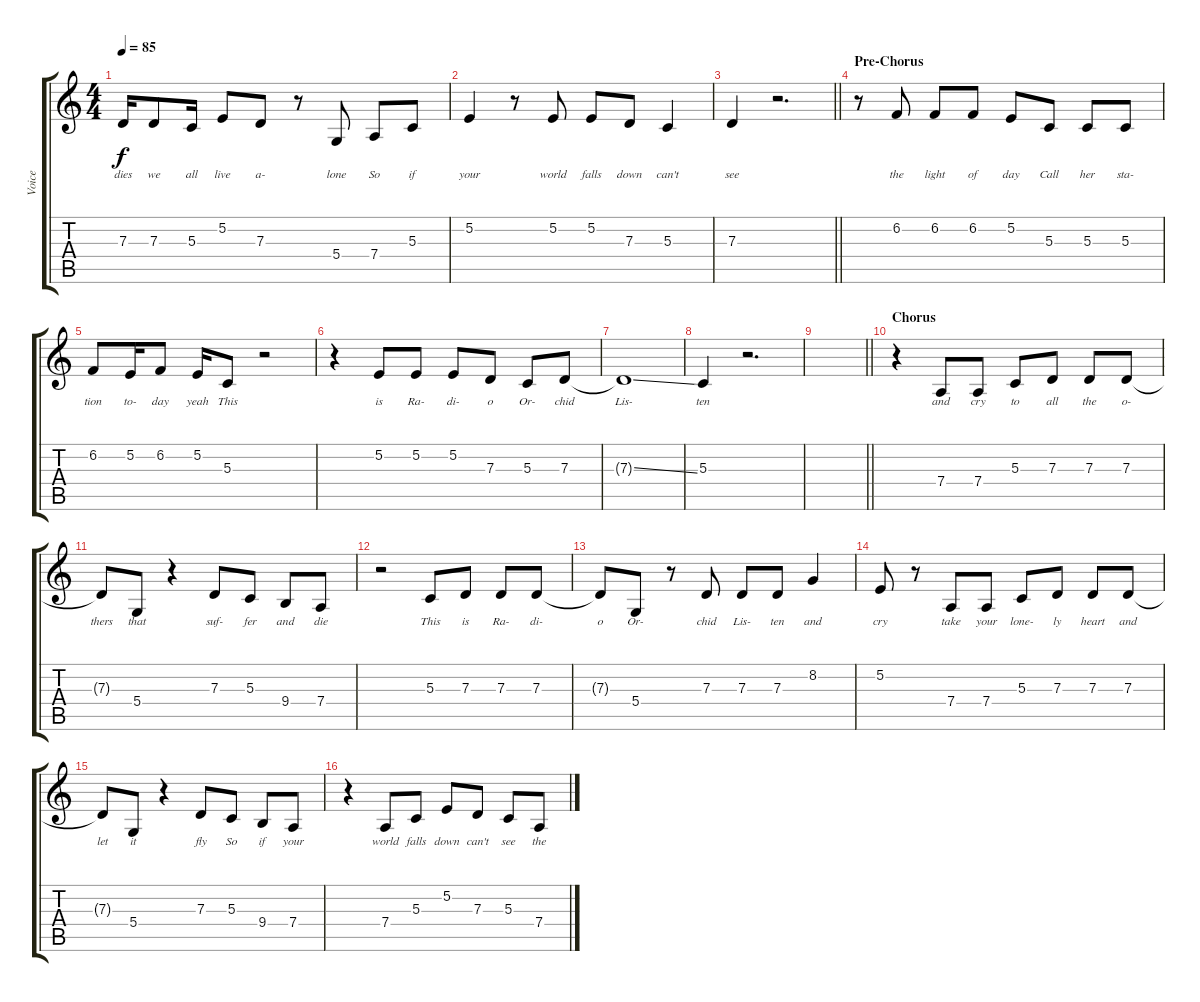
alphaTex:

\track ("Voice" "Voice") {instrument altosax}
\staff {score tabs}
\tuning (E4 B3 G3 D3 A2 E2) {hide}
\ts (4 4)
\tempo 85
\clef g2
\ks c
7.3.16{lyrics (0 "dies") lyrics (1 "") lyrics (2 "") lyrics (3 "") lyrics (4 "") dy f} 7.3.8{lyrics (0 "we") lyrics (1 "") lyrics (2 "") lyrics (3 "") lyrics (4 "")} 5.3.16{lyrics (0 "all") lyrics (1 "") lyrics (2 "") lyrics (3 "") lyrics (4 "")} 5.2.8{lyrics (0 "live") lyrics (1 "") lyrics (2 "") lyrics (3 "") lyrics (4 "")} 7.3.8{lyrics (0 "a-") lyrics (1 "") lyrics (2 "") lyrics (3 "") lyrics (4 "")} r.8 5.4.8{lyrics (0 "lone") lyrics (1 "") lyrics (2 "") lyrics (3 "") lyrics (4 "")} 7.4.8{lyrics (0 "So") lyrics (1 "") lyrics (2 "") lyrics (3 "") lyrics (4 "")} 5.3.8{lyrics (0 "if") lyrics (1 "") lyrics (2 "") lyrics (3 "") lyrics (4 "")} |
5.2.4{lyrics (0 "your") lyrics (1 "") lyrics (2 "") lyrics (3 "") lyrics (4 "")} r.8 5.2.8{lyrics (0 "world") lyrics (1 "") lyrics (2 "") lyrics (3 "") lyrics (4 "")} 5.2.8{lyrics (0 "falls") lyrics (1 "") lyrics (2 "") lyrics (3 "") lyrics (4 "")} 7.3.8{lyrics (0 "down") lyrics (1 "") lyrics (2 "") lyrics (3 "") lyrics (4 "")} 5.3.4{lyrics (0 "can't") lyrics (1 "") lyrics (2 "") lyrics (3 "") lyrics (4 "")} |
\barLineRight lightlight
7.3.4{lyrics (0 "see") lyrics (1 "") lyrics (2 "") lyrics (3 "") lyrics (4 "")} r.2{d} |
\section ("" "Pre-Chorus")
r.8 6.2.8{lyrics (0 "the") lyrics (1 "") lyrics (2 "") lyrics (3 "") lyrics (4 "")} 6.2.8{lyrics (0 "light") lyrics (1 "") lyrics (2 "") lyrics (3 "") lyrics (4 "")} 6.2.8{lyrics (0 "of") lyrics (1 "") lyrics (2 "") lyrics (3 "") lyrics (4 "")} 5.2.8{lyrics (0 "day") lyrics (1 "") lyrics (2 "") lyrics (3 "") lyrics (4 "")} 5.3.8{lyrics (0 "Call") lyrics (1 "") lyrics (2 "") lyrics (3 "") lyrics (4 "")} 5.3.8{lyrics (0 "her") lyrics (1 "") lyrics (2 "") lyrics (3 "") lyrics (4 "")} 5.3.8{lyrics (0 "sta-") lyrics (1 "") lyrics (2 "") lyrics (3 "") lyrics (4 "")} |
6.2.8{lyrics (0 "tion") lyrics (1 "") lyrics (2 "") lyrics (3 "") lyrics (4 "")} 5.2.16{lyrics (0 "to-") lyrics (1 "") lyrics (2 "") lyrics (3 "") lyrics (4 "")} 6.2.8{lyrics (0 "day") lyrics (1 "") lyrics (2 "") lyrics (3 "") lyrics (4 "")} 5.2.16{lyrics (0 "yeah") lyrics (1 "") lyrics (2 "") lyrics (3 "") lyrics (4 "")} 5.3.8{lyrics (0 "This") lyrics (1 "") lyrics (2 "") lyrics (3 "") lyrics (4 "")} r.2 |
r.4 5.2.8{lyrics (0 "is") lyrics (1 "") lyrics (2 "") lyrics (3 "") lyrics (4 "")} 5.2.8{lyrics (0 "Ra-") lyrics (1 "") lyrics (2 "") lyrics (3 "") lyrics (4 "")} 5.2.8{lyrics (0 "di-") lyrics (1 "") lyrics (2 "") lyrics (3 "") lyrics (4 "")} 7.3.8{lyrics (0 "o") lyrics (1 "") lyrics (2 "") lyrics (3 "") lyrics (4 "")} 5.3.8{lyrics (0 "Or-") lyrics (1 "") lyrics (2 "") lyrics (3 "") lyrics (4 "")} 7.3.8{lyrics (0 "chid") lyrics (1 "") lyrics (2 "") lyrics (3 "") lyrics (4 "")} |
7.3{ss t}.1{lyrics (0 "Lis-") lyrics (1 "") lyrics (2 "") lyrics (3 "") lyrics (4 "")} |
5.3.4{lyrics (0 "ten") lyrics (1 "") lyrics (2 "") lyrics (3 "") lyrics (4 "")} r.2{d} |
\barLineRight lightlight
|
\section ("" "Chorus")
r.4 7.4.8{lyrics (0 "and") lyrics (1 "") lyrics (2 "") lyrics (3 "") lyrics (4 "")} 7.4.8{lyrics (0 "cry") lyrics (1 "") lyrics (2 "") lyrics (3 "") lyrics (4 "")} 5.3.8{lyrics (0 "to") lyrics (1 "") lyrics (2 "") lyrics (3 "") lyrics (4 "")} 7.3.8{lyrics (0 "all") lyrics (1 "") lyrics (2 "") lyrics (3 "") lyrics (4 "")} 7.3.8{lyrics (0 "the") lyrics (1 "") lyrics (2 "") lyrics (3 "") lyrics (4 "")} 7.3.8{lyrics (0 "o-") lyrics (1 "") lyrics (2 "") lyrics (3 "") lyrics (4 "")} |
7.3{t}.8{lyrics (0 "thers") lyrics (1 "") lyrics (2 "") lyrics (3 "") lyrics (4 "")} 5.4.8{lyrics (0 "that") lyrics (1 "") lyrics (2 "") lyrics (3 "") lyrics (4 "")} r.4 7.3.8{lyrics (0 "suf-") lyrics (1 "") lyrics (2 "") lyrics (3 "") lyrics (4 "")} 5.3.8{lyrics (0 "fer") lyrics (1 "") lyrics (2 "") lyrics (3 "") lyrics (4 "")} 9.4.8{lyrics (0 "and") lyrics (1 "") lyrics (2 "") lyrics (3 "") lyrics (4 "")} 7.4.8{lyrics (0 "die") lyrics (1 "") lyrics (2 "") lyrics (3 "") lyrics (4 "")} |
r.2 5.3.8{lyrics (0 "This") lyrics (1 "") lyrics (2 "") lyrics (3 "") lyrics (4 "")} 7.3.8{lyrics (0 "is") lyrics (1 "") lyrics (2 "") lyrics (3 "") lyrics (4 "")} 7.3.8{lyrics (0 "Ra-") lyrics (1 "") lyrics (2 "") lyrics (3 "") lyrics (4 "")} 7.3.8{lyrics (0 "di-") lyrics (1 "") lyrics (2 "") lyrics (3 "") lyrics (4 "")} |
7.3{t}.8{lyrics (0 "o") lyrics (1 "") lyrics (2 "") lyrics (3 "") lyrics (4 "")} 5.4.8{lyrics (0 "Or-") lyrics (1 "") lyrics (2 "") lyrics (3 "") lyrics (4 "")} r.8 7.3.8{lyrics (0 "chid") lyrics (1 "") lyrics (2 "") lyrics (3 "") lyrics (4 "")} 7.3.8{lyrics (0 "Lis-") lyrics (1 "") lyrics (2 "") lyrics (3 "") lyrics (4 "")} 7.3.8{lyrics (0 "ten") lyrics (1 "") lyrics (2 "") lyrics (3 "") lyrics (4 "")} 8.2.4{lyrics (0 "and") lyrics (1 "") lyrics (2 "") lyrics (3 "") lyrics (4 "")} |
5.2.8{lyrics (0 "cry") lyrics (1 "") lyrics (2 "") lyrics (3 "") lyrics (4 "")} r.8 7.4.8{lyrics (0 "take") lyrics (1 "") lyrics (2 "") lyrics (3 "") lyrics (4 "")} 7.4.8{lyrics (0 "your") lyrics (1 "") lyrics (2 "") lyrics (3 "") lyrics (4 "")} 5.3.8{lyrics (0 "lone-") lyrics (1 "") lyrics (2 "") lyrics (3 "") lyrics (4 "")} 7.3.8{lyrics (0 "ly") lyrics (1 "") lyrics (2 "") lyrics (3 "") lyrics (4 "")} 7.3.8{lyrics (0 "heart") lyrics (1 "") lyrics (2 "") lyrics (3 "") lyrics (4 "")} 7.3.8{lyrics (0 "and") lyrics (1 "") lyrics (2 "") lyrics (3 "") lyrics (4 "")} |
7.3{t}.8{lyrics (0 "let") lyrics (1 "") lyrics (2 "") lyrics (3 "") lyrics (4 "")} 5.4.8{lyrics (0 "it") lyrics (1 "") lyrics (2 "") lyrics (3 "") lyrics (4 "")} r.4 7.3.8{lyrics (0 "fly") lyrics (1 "") lyrics (2 "") lyrics (3 "") lyrics (4 "")} 5.3.8{lyrics (0 "So") lyrics (1 "") lyrics (2 "") lyrics (3 "") lyrics (4 "")} 9.4.8{lyrics (0 "if") lyrics (1 "") lyrics (2 "") lyrics (3 "") lyrics (4 "")} 7.4.8{lyrics (0 "your") lyrics (1 "") lyrics (2 "") lyrics (3 "") lyrics (4 "")} |
r.4 7.4.8{lyrics (0 "world") lyrics (1 "") lyrics (2 "") lyrics (3 "") lyrics (4 "")} 5.3.8{lyrics (0 "falls") lyrics (1 "") lyrics (2 "") lyrics (3 "") lyrics (4 "")} 5.2.8{lyrics (0 "down") lyrics (1 "") lyrics (2 "") lyrics (3 "") lyrics (4 "")} 7.3.8{lyrics (0 "can't") lyrics (1 "") lyrics (2 "") lyrics (3 "") lyrics (4 "")} 5.3.8{lyrics (0 "see") lyrics (1 "") lyrics (2 "") lyrics (3 "") lyrics (4 "")} 7.4.8{lyrics (0 "the") lyrics (1 "") lyrics (2 "") lyrics (3 "") lyrics (4 "")}
